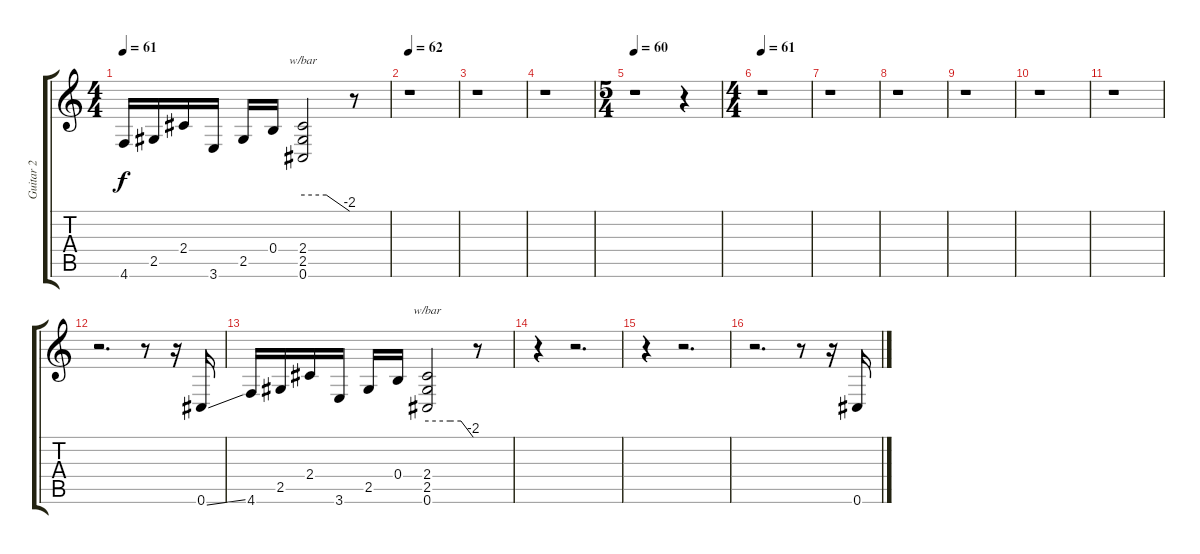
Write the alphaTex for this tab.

\track ("Guitar 2" "Guitar 2") {instrument distortionguitar}
\staff {score tabs}
\tuning (Db4 Ab3 E3 B2 Gb2 Db2) {hide}
\ts (4 4)
\tempo 61
\clef g2
\ks c
4.6.16{dy f} 2.5.16 2.4.16 3.6.16 2.5.16 0.4.16 (2.4 2.5 0.6).2{tbe (custom default 0 0 30 0 60 -8)} r.8 |
\tempo 62
r.1 |
r.1 |
r.1 |
\ts (5 4)
\tempo 60
r.1 r.4 |
\ts (4 4)
\tempo 61
r.1 |
r.1 |
r.1 |
r.1 |
r.1 |
r.1 |
r.2{d} r.8 r.16 0.6{ss}.16 |
4.6.16 2.5.16 2.4.16 3.6.16 2.5.16 0.4.16 (2.4 2.5 0.6).2{tbe (custom default 0 0 30 0 44 0 60 -8)} r.8 |
r.4 r.2{d} |
r.4 r.2{d} |
r.2{d} r.8 r.16 0.6{ss}.16
